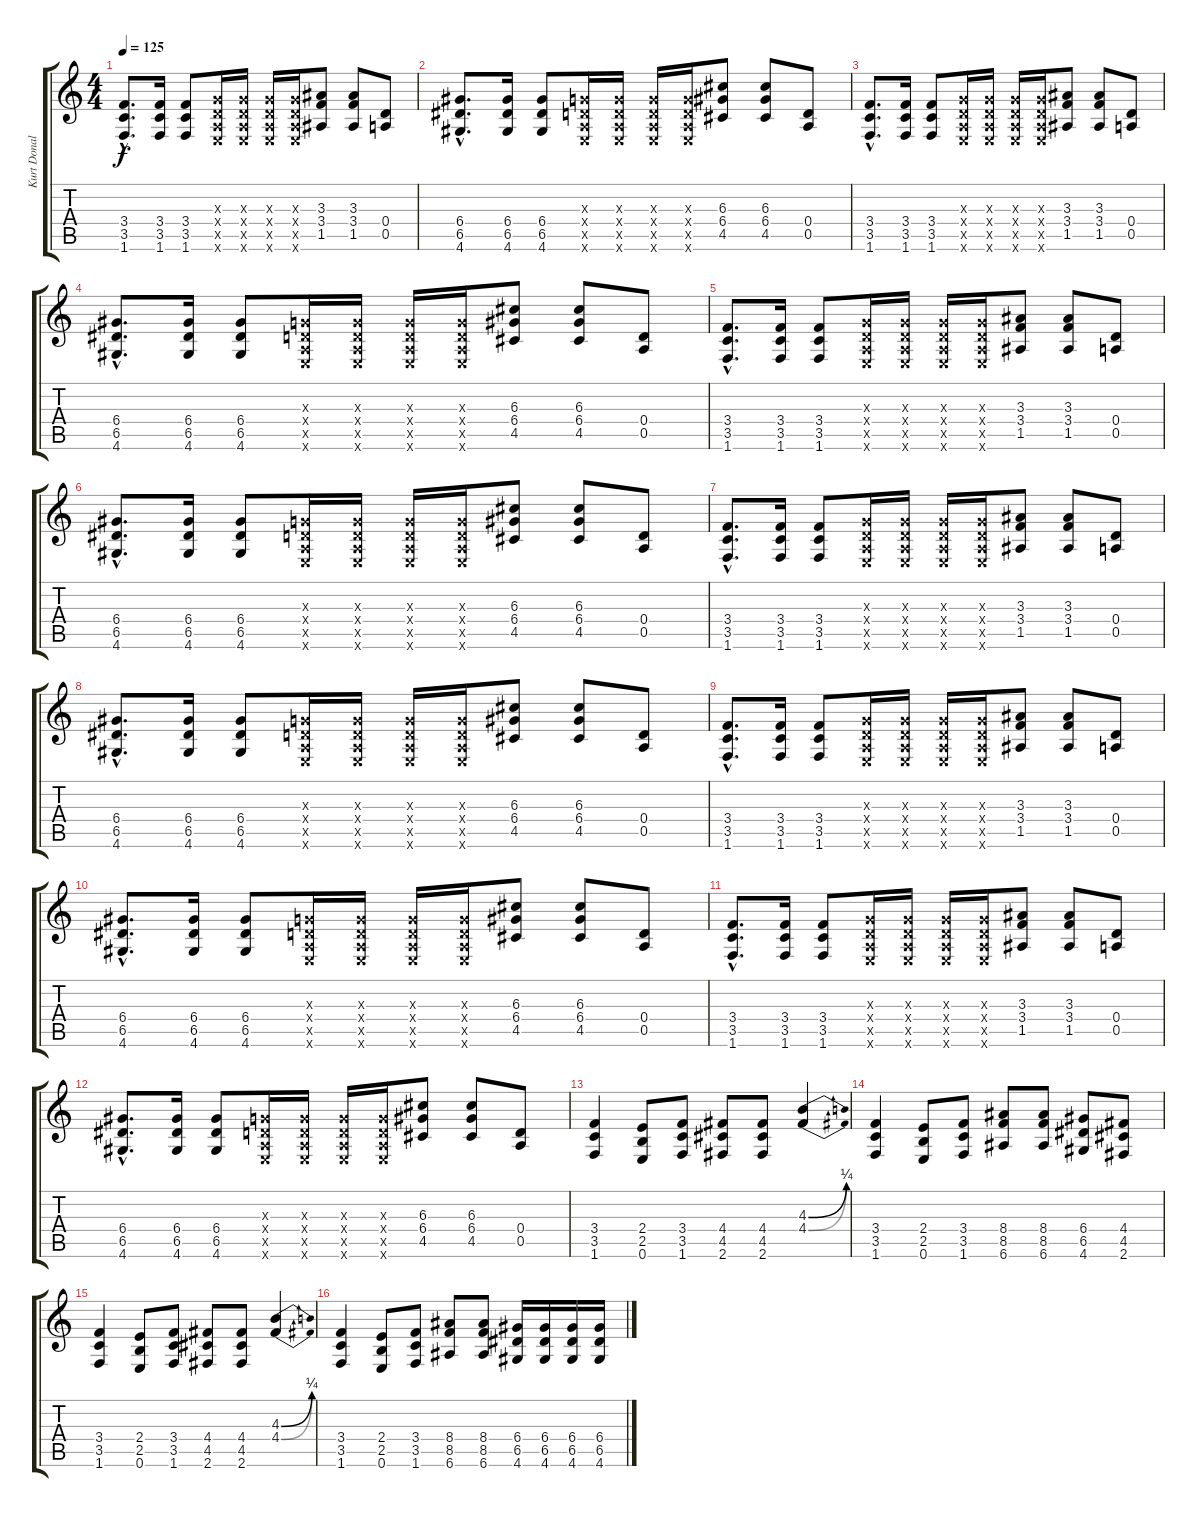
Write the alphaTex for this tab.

\track ("Kurt Donald Cobain (Guitare)" "Kurt Donal") {instrument electricguitarclean}
\staff {score tabs}
\tuning (E4 B3 G3 D3 A2 E2) {hide}
\ts (4 4)
\tempo 125
\clef g2
\ks c
(3.4{hac} 3.5{hac} 1.6{hac}).8{d dy f} (3.4 3.5 1.6).16 (3.4 3.5 1.6).8 (0.3{x} 0.4{x} 0.5{x} 0.6{x}).16 (0.3{x} 0.4{x} 0.5{x} 0.6{x}).16 (0.3{x} 0.4{x} 0.5{x} 0.6{x}).16 (0.3{x} 0.4{x} 0.5{x} 0.6{x}).16 (3.3 3.4 1.5).8 (3.3 3.4 1.5).8 (0.4 0.5).8 |
(6.4{hac} 6.5{hac} 4.6{hac}).8{d} (6.4 6.5 4.6).16 (6.4 6.5 4.6).8 (0.3{x} 0.4{x} 0.5{x} 0.6{x}).16 (0.3{x} 0.4{x} 0.5{x} 0.6{x}).16 (0.3{x} 0.4{x} 0.5{x} 0.6{x}).16 (0.3{x} 0.4{x} 0.5{x} 0.6{x}).16 (6.3 6.4 4.5).8 (6.3 6.4 4.5).8 (0.4 0.5).8 |
(3.4{hac} 3.5{hac} 1.6{hac}).8{d} (3.4 3.5 1.6).16 (3.4 3.5 1.6).8 (0.3{x} 0.4{x} 0.5{x} 0.6{x}).16 (0.3{x} 0.4{x} 0.5{x} 0.6{x}).16 (0.3{x} 0.4{x} 0.5{x} 0.6{x}).16 (0.3{x} 0.4{x} 0.5{x} 0.6{x}).16 (3.3 3.4 1.5).8 (3.3 3.4 1.5).8 (0.4 0.5).8 |
(6.4{hac} 6.5{hac} 4.6{hac}).8{d} (6.4 6.5 4.6).16 (6.4 6.5 4.6).8 (0.3{x} 0.4{x} 0.5{x} 0.6{x}).16 (0.3{x} 0.4{x} 0.5{x} 0.6{x}).16 (0.3{x} 0.4{x} 0.5{x} 0.6{x}).16 (0.3{x} 0.4{x} 0.5{x} 0.6{x}).16 (6.3 6.4 4.5).8 (6.3 6.4 4.5).8 (0.4 0.5).8 |
(3.4{hac} 3.5{hac} 1.6{hac}).8{d} (3.4 3.5 1.6).16 (3.4 3.5 1.6).8 (0.3{x} 0.4{x} 0.5{x} 0.6{x}).16 (0.3{x} 0.4{x} 0.5{x} 0.6{x}).16 (0.3{x} 0.4{x} 0.5{x} 0.6{x}).16 (0.3{x} 0.4{x} 0.5{x} 0.6{x}).16 (3.3 3.4 1.5).8 (3.3 3.4 1.5).8 (0.4 0.5).8 |
(6.4{hac} 6.5{hac} 4.6{hac}).8{d} (6.4 6.5 4.6).16 (6.4 6.5 4.6).8 (0.3{x} 0.4{x} 0.5{x} 0.6{x}).16 (0.3{x} 0.4{x} 0.5{x} 0.6{x}).16 (0.3{x} 0.4{x} 0.5{x} 0.6{x}).16 (0.3{x} 0.4{x} 0.5{x} 0.6{x}).16 (6.3 6.4 4.5).8 (6.3 6.4 4.5).8 (0.4 0.5).8 |
(3.4{hac} 3.5{hac} 1.6{hac}).8{d} (3.4 3.5 1.6).16 (3.4 3.5 1.6).8 (0.3{x} 0.4{x} 0.5{x} 0.6{x}).16 (0.3{x} 0.4{x} 0.5{x} 0.6{x}).16 (0.3{x} 0.4{x} 0.5{x} 0.6{x}).16 (0.3{x} 0.4{x} 0.5{x} 0.6{x}).16 (3.3 3.4 1.5).8 (3.3 3.4 1.5).8 (0.4 0.5).8 |
(6.4{hac} 6.5{hac} 4.6{hac}).8{d} (6.4 6.5 4.6).16 (6.4 6.5 4.6).8 (0.3{x} 0.4{x} 0.5{x} 0.6{x}).16 (0.3{x} 0.4{x} 0.5{x} 0.6{x}).16 (0.3{x} 0.4{x} 0.5{x} 0.6{x}).16 (0.3{x} 0.4{x} 0.5{x} 0.6{x}).16 (6.3 6.4 4.5).8 (6.3 6.4 4.5).8 (0.4 0.5).8 |
(3.4{hac} 3.5{hac} 1.6{hac}).8{d} (3.4 3.5 1.6).16 (3.4 3.5 1.6).8 (0.3{x} 0.4{x} 0.5{x} 0.6{x}).16 (0.3{x} 0.4{x} 0.5{x} 0.6{x}).16 (0.3{x} 0.4{x} 0.5{x} 0.6{x}).16 (0.3{x} 0.4{x} 0.5{x} 0.6{x}).16 (3.3 3.4 1.5).8 (3.3 3.4 1.5).8 (0.4 0.5).8 |
(6.4{hac} 6.5{hac} 4.6{hac}).8{d} (6.4 6.5 4.6).16 (6.4 6.5 4.6).8 (0.3{x} 0.4{x} 0.5{x} 0.6{x}).16 (0.3{x} 0.4{x} 0.5{x} 0.6{x}).16 (0.3{x} 0.4{x} 0.5{x} 0.6{x}).16 (0.3{x} 0.4{x} 0.5{x} 0.6{x}).16 (6.3 6.4 4.5).8 (6.3 6.4 4.5).8 (0.4 0.5).8 |
(3.4{hac} 3.5{hac} 1.6{hac}).8{d} (3.4 3.5 1.6).16 (3.4 3.5 1.6).8 (0.3{x} 0.4{x} 0.5{x} 0.6{x}).16 (0.3{x} 0.4{x} 0.5{x} 0.6{x}).16 (0.3{x} 0.4{x} 0.5{x} 0.6{x}).16 (0.3{x} 0.4{x} 0.5{x} 0.6{x}).16 (3.3 3.4 1.5).8 (3.3 3.4 1.5).8 (0.4 0.5).8 |
(6.4{hac} 6.5{hac} 4.6{hac}).8{d} (6.4 6.5 4.6).16 (6.4 6.5 4.6).8 (0.3{x} 0.4{x} 0.5{x} 0.6{x}).16 (0.3{x} 0.4{x} 0.5{x} 0.6{x}).16 (0.3{x} 0.4{x} 0.5{x} 0.6{x}).16 (0.3{x} 0.4{x} 0.5{x} 0.6{x}).16 (6.3 6.4 4.5).8 (6.3 6.4 4.5).8 (0.4 0.5).8 |
(3.4 3.5 1.6).4 (2.4 2.5 0.6).8 (3.4 3.5 1.6).8 (4.4 4.5 2.6).8 (4.4 4.5 2.6).8 (4.3{be (bend 0 0 60 1)} 4.4{be (bend 0 0 60 1)}).4 |
(3.4 3.5 1.6).4 (2.4 2.5 0.6).8 (3.4 3.5 1.6).8 (8.4 8.5 6.6).8 (8.4 8.5 6.6).8 (6.4 6.5 4.6).8 (4.4 4.5 2.6).8 |
(3.4 3.5 1.6).4 (2.4 2.5 0.6).8 (3.4 3.5 1.6).8 (4.4 4.5 2.6).8 (4.4 4.5 2.6).8 (4.3{be (bend 0 0 60 1)} 4.4{be (bend 0 0 60 1)}).4 |
(3.4 3.5 1.6).4 (2.4 2.5 0.6).8 (3.4 3.5 1.6).8 (8.4 8.5 6.6).8 (8.4 8.5 6.6).8 (6.4 6.5 4.6).16 (6.4 6.5 4.6).16 (6.4 6.5 4.6).16 (6.4 6.5 4.6).16
